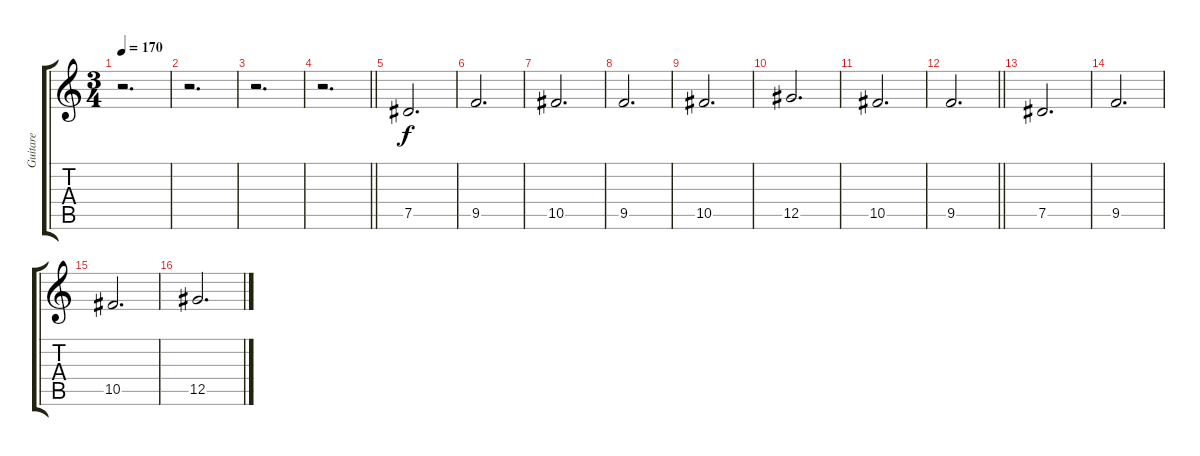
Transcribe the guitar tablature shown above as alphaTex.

\track ("Guitare" "Guitare") {instrument distortionguitar}
\staff {score tabs}
\tuning (Eb4 Bb3 Gb3 Db3 Ab2 Eb2) {hide}
\ts (3 4)
\tempo 170
\clef g2
\ks c
r.2{d dy f} |
r.2{d} |
r.2{d} |
\barLineRight lightlight
r.2{d} |
7.5.2{d} |
9.5.2{d} |
10.5.2{d} |
9.5.2{d} |
10.5.2{d} |
12.5.2{d} |
10.5.2{d} |
\barLineRight lightlight
9.5.2{d} |
7.5.2{d} |
9.5.2{d} |
10.5.2{d} |
12.5.2{d}
